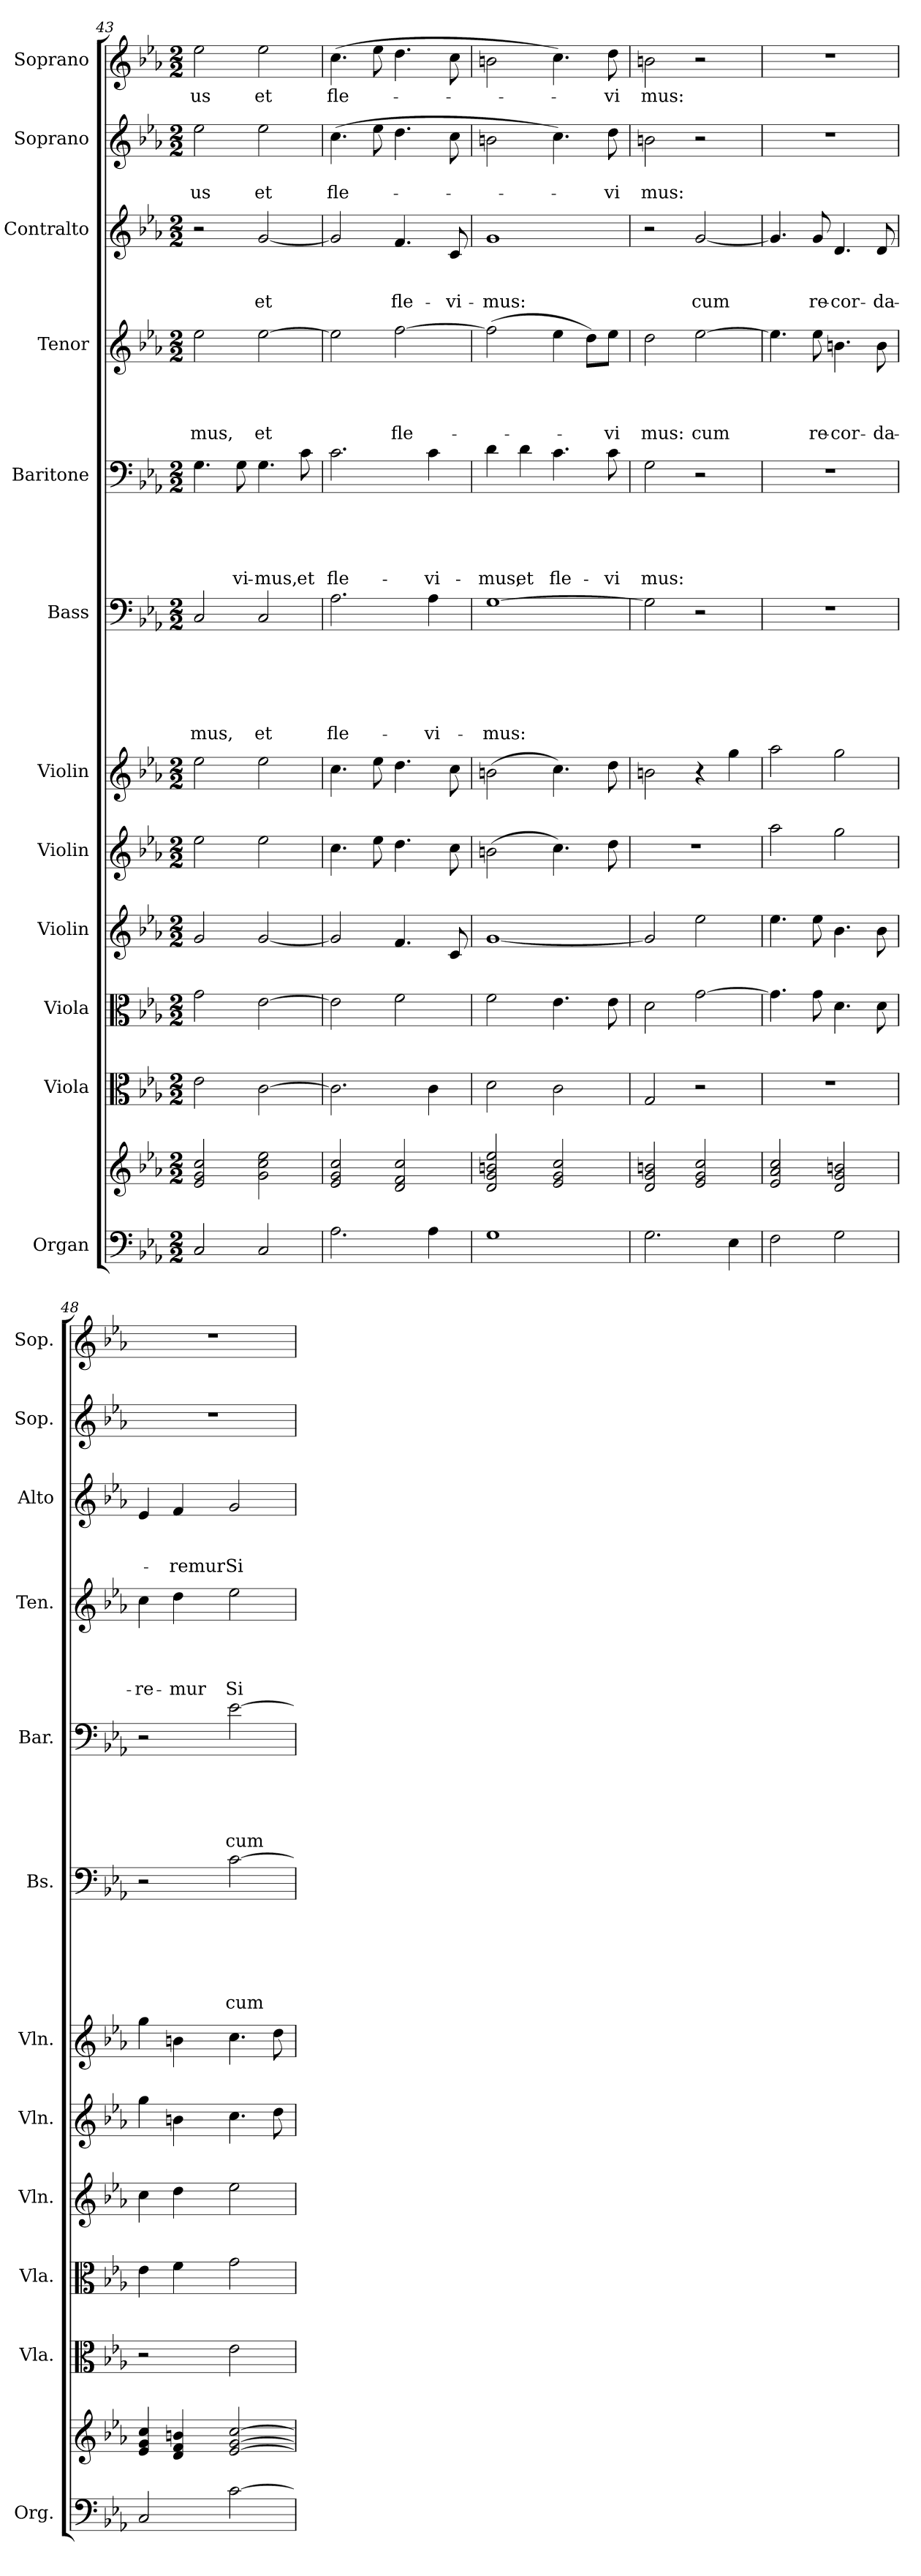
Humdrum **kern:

**kern	**kern	**kern	**kern	**kern	**kern	**kern	**kern	**text	**text	**text	**text	**text	**text	**kern	**text	**text	**text	**text	**text	**kern	**text	**text	**text	**text	**kern	**text	**text	**text	**kern	**text	**text	**kern	**text
*part12	*part12	*part11	*part10	*part9	*part8	*part7	*part6	*part6	*part6	*part6	*part6	*part6	*part6	*part5	*part5	*part5	*part5	*part5	*part5	*part4	*part4	*part4	*part4	*part4	*part3	*part3	*part3	*part3	*part2	*part2	*part2	*part1	*part1
*staff13	*staff12	*staff11	*staff10	*staff9	*staff8	*staff7	*staff6	*staff6	*staff6	*staff6	*staff6	*staff6	*staff6	*staff5	*staff5	*staff5	*staff5	*staff5	*staff5	*staff4	*staff4	*staff4	*staff4	*staff4	*staff3	*staff3	*staff3	*staff3	*staff2	*staff2	*staff2	*staff1	*staff1
*I"Organ	*	*I"Viola	*I"Viola	*I"Violin	*I"Violin	*I"Violin	*I"Bass	*	*	*	*	*	*	*I"Baritone	*	*	*	*	*	*I"Tenor	*	*	*	*	*I"Contralto	*	*	*	*I"Soprano	*	*	*I"Soprano	*
*I'Org.	*	*I'Vla.	*I'Vla.	*I'Vln.	*I'Vln.	*I'Vln.	*I'Bs.	*	*	*	*	*	*	*I'Bar.	*	*	*	*	*	*I'Ten.	*	*	*	*	*I'Alto	*	*	*	*I'Sop.	*	*	*I'Sop.	*
*clefF4	*clefG2	*clefC3	*clefC3	*clefG2	*clefG2	*clefG2	*clefF4	*	*	*	*	*	*	*clefF4	*	*	*	*	*	*clefG2	*	*	*	*	*clefG2	*	*	*	*clefG2	*	*	*clefG2	*
*	*	*	*	*	*	*	*	*	*	*	*	*	*	*	*	*	*	*	*	*ITrd7c12	*	*	*	*	*	*	*	*	*	*	*	*	*
*k[b-e-a-]	*k[b-e-a-]	*k[b-e-a-]	*k[b-e-a-]	*k[b-e-a-]	*k[b-e-a-]	*k[b-e-a-]	*k[b-e-a-]	*	*	*	*	*	*	*k[b-e-a-]	*	*	*	*	*	*k[b-e-a-]	*	*	*	*	*k[b-e-a-]	*	*	*	*k[b-e-a-]	*	*	*k[b-e-a-]	*
*E-:	*E-:	*E-:	*E-:	*E-:	*E-:	*E-:	*E-:	*	*	*	*	*	*	*E-:	*	*	*	*	*	*E-:	*	*	*	*	*E-:	*	*	*	*E-:	*	*	*E-:	*
*M2/2	*M2/2	*M2/2	*M2/2	*M2/2	*M2/2	*M2/2	*M2/2	*	*	*	*	*	*	*M2/2	*	*	*	*	*	*M2/2	*	*	*	*	*M2/2	*	*	*	*M2/2	*	*	*M2/2	*
=43	=43	=43	=43	=43	=43	=43	=43	=43	=43	=43	=43	=43	=43	=43	=43	=43	=43	=43	=43	=43	=43	=43	=43	=43	=43	=43	=43	=43	=43	=43	=43	=43	=43
*^	*^	*	*	*	*	*	*	*	*	*	*	*	*	*	*	*	*	*	*	*	*	*	*	*	*	*	*	*	*	*	*	*	*
*	*	*	*^	*	*	*	*	*	*	*	*	*	*	*	*	*	*	*	*	*	*	*	*	*	*	*	*	*	*	*	*	*	*	*	*
!	!	!	!	!	!	!	!	!	!	!	!	!	!	!	!	!LO:LY:b	!	!	!	!	!	!	!	!	!	!	!LO:LY:b	!	!	!	!	!	!	!LO:LY:b	!	!LO:LY:b
2C/	1ryy	2e-/ 2g/ 2cc/	1ryy	1ryy	2e-\	2g\	2g/	2ee-\	2ee-\	2C/	.	.	.	.	.	-mus,	4.G\	.	.	.	.	.	2e-\	.	.	.	-mus,	2r	.	.	.	2ee-\	.	-us	2ee-\	-us
!	!	!	!	!	!	!	!	!	!	!	!	!	!	!	!	!	!	!	!	!	!	!LO:LY:b	!	!	!	!	!	!	!	!	!	!	!	!	!	!
.	.	.	.	.	.	.	.	.	.	.	.	.	.	.	.	.	8G\	.	.	.	.	vi-	.	.	.	.	.	.	.	.	.	.	.	.	.	.
!	!	!	!	!	!	!	!	!	!	!	!	!	!	!	!	!LO:LY:b	!	!	!	!	!	!LO:LY:b	!	!	!	!	!LO:LY:b	!	!	!	!LO:LY:b	!	!	!LO:LY:b	!	!LO:LY:b
2C/	.	2g\ 2cc\ 2ee-\	.	.	[>2c\	[>2e-\	[<2g/	2ee-\	2ee-\	2C/	.	.	.	.	.	et	4.G\	.	.	.	.	-mus,	[>2e-\	.	.	.	et	[<2g/	.	.	et	2ee-\	.	et	2ee-\	et
!	!	!	!	!	!	!	!	!	!	!	!	!	!	!	!	!	!	!	!	!	!	!LO:LY:b	!	!	!	!	!	!	!	!	!	!	!	!	!	!
.	.	.	.	.	.	.	.	.	.	.	.	.	.	.	.	.	8c\	.	.	.	.	et	.	.	.	.	.	.	.	.	.	.	.	.	.	.
=44	=44	=44	=44	=44	=44	=44	=44	=44	=44	=44	=44	=44	=44	=44	=44	=44	=44	=44	=44	=44	=44	=44	=44	=44	=44	=44	=44	=44	=44	=44	=44	=44	=44	=44	=44	=44
!	!	!	!	!	!	!	!	!	!	!	!	!	!	!	!	!LO:LY:b	!	!	!	!	!	!LO:LY:b	!	!	!	!	!	!	!	!	!	!	!	!LO:LY:b	!	!LO:LY:b
2.A-\	1ryy	2e-/ 2g/ 2cc/	1ryy	1ryy	2.c\]	2e-\]	2g/]	4.cc\	4.cc\	2.A-\	.	.	.	.	.	fle-	2.c\	.	.	.	.	fle-	2e-\]	.	.	.	.	2g/]	.	.	.	(>4.cc\	.	fle-	(>4.cc\	fle-
.	.	.	.	.	.	.	.	8ee-\	8ee-\	.	.	.	.	.	.	.	.	.	.	.	.	.	.	.	.	.	.	.	.	.	.	8ee-\	.	.	8ee-\	.
!	!	!	!	!	!	!	!	!	!	!	!	!	!	!	!	!	!	!	!	!	!	!	!	!	!	!	!LO:LY:b	!	!	!	!LO:LY:b	!	!	!	!	!
.	.	2d/ 2f/ 2cc/	.	.	.	2f\	4.f/	4.dd\	4.dd\	.	.	.	.	.	.	.	.	.	.	.	.	.	[>2f\	.	.	.	fle-	4.f/	.	.	fle-	4.dd\	.	.	4.dd\	.
!	!	!	!	!	!	!	!	!	!	!	!	!	!	!	!	!LO:LY:b	!	!	!	!	!	!LO:LY:b	!	!	!	!	!	!	!	!	!	!	!	!	!	!
4A-\	.	.	.	.	4c\	.	.	.	.	4A-\	.	.	.	.	.	-vi-	4c\	.	.	.	.	-vi-	.	.	.	.	.	.	.	.	.	.	.	.	.	.
!	!	!	!	!	!	!	!	!	!	!	!	!	!	!	!	!	!	!	!	!	!	!	!	!	!	!	!	!	!	!	!LO:LY:b	!	!	!	!	!
.	.	.	.	.	.	.	8c/	8cc\	8cc\	.	.	.	.	.	.	.	.	.	.	.	.	.	.	.	.	.	.	8c/	.	.	-vi-	8cc\	.	.	8cc\	.
=45	=45	=45	=45	=45	=45	=45	=45	=45	=45	=45	=45	=45	=45	=45	=45	=45	=45	=45	=45	=45	=45	=45	=45	=45	=45	=45	=45	=45	=45	=45	=45	=45	=45	=45	=45	=45
!	!	!	!	!	!	!	!	!	!	!	!	!	!	!	!	!LO:LY:b	!	!	!	!	!	!LO:LY:b	!	!	!	!	!	!	!	!	!LO:LY:b	!	!	!	!	!
1G	1ryy	2d/ 2g/ 2bn/ 2ee-/	1ryy	1ryy	2d\	2f\	[<1g	(>2bn\	(>2bn\	[>1G	.	.	.	.	.	-mus:	4d\	.	.	.	.	-mus,	(>2f\]	.	.	.	.	1g	.	.	-mus:	2bn\	.	.	2bn\	.
!	!	!	!	!	!	!	!	!	!	!	!	!	!	!	!	!	!	!	!	!	!	!LO:LY:b	!	!	!	!	!	!	!	!	!	!	!	!	!	!
.	.	.	.	.	.	.	.	.	.	.	.	.	.	.	.	.	4d\	.	.	.	.	et	.	.	.	.	.	.	.	.	.	.	.	.	.	.
!	!	!	!	!	!	!	!	!	!	!	!	!	!	!	!	!	!	!	!	!	!	!LO:LY:b	!	!	!	!	!	!	!	!	!	!	!	!	!	!
.	.	2e-/ 2g/ 2cc/	.	.	2c\	4.e-\	.	4.cc\)	4.cc\)	.	.	.	.	.	.	.	4.c\	.	.	.	.	fle-	4e-\	.	.	.	.	.	.	.	.	4.cc\)	.	.	4.cc\)	.
.	.	.	.	.	.	.	.	.	.	.	.	.	.	.	.	.	.	.	.	.	.	.	8d\L)	.	.	.	.	.	.	.	.	.	.	.	.	.
!	!	!	!	!	!	!	!	!	!	!	!	!	!	!	!	!	!	!	!	!	!	!LO:LY:b	!	!	!	!	!LO:LY:b	!	!	!	!	!	!	!LO:LY:b	!	!LO:LY:b
.	.	.	.	.	.	8e-\	.	8dd\	8dd\	.	.	.	.	.	.	.	8c\	.	.	.	.	-vi	8e-\J	.	.	.	-vi	.	.	.	.	8dd\	.	-vi	8dd\	-vi
!!LO:PB:g=z
=46	=46	=46	=46	=46	=46	=46	=46	=46	=46	=46	=46	=46	=46	=46	=46	=46	=46	=46	=46	=46	=46	=46	=46	=46	=46	=46	=46	=46	=46	=46	=46	=46	=46	=46	=46	=46
!	!	!	!	!	!	!	!	!	!	!	!	!	!	!	!	!	!	!	!	!	!	!LO:LY:b	!	!	!	!	!LO:LY:b	!	!	!	!	!	!	!LO:LY:b	!	!LO:LY:b
2.G\	1ryy	2d/ 2g/ 2bn/	1ryy	1ryy	2G/	2d\	2g/]	1r	2bn\	2G\]	.	.	.	.	.	.	2G\	.	.	.	.	mus:	2d\	.	.	.	mus:	2r	.	.	.	2bn\	.	mus:	2bn\	mus:
!	!	!	!	!	!	!	!	!	!	!	!	!	!	!	!	!	!	!	!	!	!	!	!	!	!	!	!LO:LY:b	!	!	!	!LO:LY:b	!	!	!	!	!
.	.	2e-/ 2g/ 2cc/	.	.	2r	[>2g\	2ee-\	.	4r	2r	.	.	.	.	.	.	2r	.	.	.	.	.	[>2e-\	.	.	.	cum	[<2g/	.	.	cum	2r	.	.	2r	.
4E-\	.	.	.	.	.	.	.	.	4gg\	.	.	.	.	.	.	.	.	.	.	.	.	.	.	.	.	.	.	.	.	.	.	.	.	.	.	.
=47	=47	=47	=47	=47	=47	=47	=47	=47	=47	=47	=47	=47	=47	=47	=47	=47	=47	=47	=47	=47	=47	=47	=47	=47	=47	=47	=47	=47	=47	=47	=47	=47	=47	=47	=47	=47
2F\	1ryy	2e-/ 2a-/ 2cc/	1ryy	1ryy	1re	4.g\]	4.ee-\	2aa-\	2aa-\	1rF	.	.	.	.	.	.	1rF	.	.	.	.	.	4.e-\]	.	.	.	.	4.g/]	.	.	.	1rdd	.	.	1r	.
!	!	!	!	!	!	!	!	!	!	!	!	!	!	!	!	!	!	!	!	!	!	!	!	!	!	!	!LO:LY:b	!	!	!	!LO:LY:b	!	!	!	!	!
.	.	.	.	.	.	8g\	8ee-\	.	.	.	.	.	.	.	.	.	.	.	.	.	.	.	8e-\	.	.	.	re-	8g/	.	.	re-	.	.	.	.	.
!	!	!	!	!	!	!	!	!	!	!	!	!	!	!	!	!	!	!	!	!	!	!	!	!	!	!	!LO:LY:b	!	!	!	!LO:LY:b	!	!	!	!	!
2G\	.	2d/ 2g/ 2bn/	.	.	.	4.d\	4.b-\	2gg\	2gg\	.	.	.	.	.	.	.	.	.	.	.	.	.	4.Bn\	.	.	.	-cor-	4.d/	.	.	-cor-	.	.	.	.	.
!	!	!	!	!	!	!	!	!	!	!	!	!	!	!	!	!	!	!	!	!	!	!	!	!	!	!	!LO:LY:b	!	!	!	!LO:LY:b	!	!	!	!	!
.	.	.	.	.	.	8d\	8b-\	.	.	.	.	.	.	.	.	.	.	.	.	.	.	.	8B\	.	.	.	-da-	8d/	.	.	-da-	.	.	.	.	.
=48	=48	=48	=48	=48	=48	=48	=48	=48	=48	=48	=48	=48	=48	=48	=48	=48	=48	=48	=48	=48	=48	=48	=48	=48	=48	=48	=48	=48	=48	=48	=48	=48	=48	=48	=48	=48
!	!	!	!	!	!	!	!	!	!	!	!	!	!	!	!	!	!	!	!	!	!	!	!	!	!	!	!LO:LY:b	!	!	!	!	!	!	!	!	!
2C/	1ryy	4e-/ 4g/ 4cc/	1ryy	1ryy	2r	4e-\	4cc\	4gg\	4gg\	2r	.	.	.	.	.	.	2r	.	.	.	.	.	4c\	.	.	.	-re-	4e-/	.	.	.	1rdd	.	.	1r	.
!	!	!	!	!	!	!	!	!	!	!	!	!	!	!	!	!	!	!	!	!	!	!	!	!	!	!	!LO:LY:b	!	!	!	!LO:LY:b	!	!	!	!	!
.	.	4d/ 4f/ 4bn/	.	.	.	4f\	4dd\	4bn\	4bn\	.	.	.	.	.	.	.	.	.	.	.	.	.	4d\	.	.	.	-mur	4f/	.	.	-re­mur	.	.	.	.	.
!	!	!	!	!	!	!	!	!	!	!	!	!	!	!	!	!LO:LY:b	!	!	!	!	!	!LO:LY:b	!	!	!	!	!LO:LY:b	!	!	!	!LO:LY:b	!	!	!	!	!
[>2c\	.	[<2e-/ [<2g/ [>2cc/	.	.	2e-\	2g\	2ee-\	4.cc\	4.cc\	[>2c\	.	.	.	.	.	cum	[>2e-\	.	.	.	.	cum	2e-\	.	.	.	Si-	2g/	.	.	Si-	.	.	.	.	.
.	.	.	.	.	.	.	.	8dd\	8dd\	.	.	.	.	.	.	.	.	.	.	.	.	.	.	.	.	.	.	.	.	.	.	.	.	.	.	.
*v	*v	*	*	*	*	*	*	*	*	*	*	*	*	*	*	*	*	*	*	*	*	*	*	*	*	*	*	*	*	*	*	*	*	*	*	*
*	*v	*v	*v	*	*	*	*	*	*	*	*	*	*	*	*	*	*	*	*	*	*	*	*	*	*	*	*	*	*	*	*	*	*	*	*
=	=	=	=	=	=	=	=	=	=	=	=	=	=	=	=	=	=	=	=	=	=	=	=	=	=	=	=	=	=	=	=	=	=
*-	*-	*-	*-	*-	*-	*-	*-	*-	*-	*-	*-	*-	*-	*-	*-	*-	*-	*-	*-	*-	*-	*-	*-	*-	*-	*-	*-	*-	*-	*-	*-	*-	*-
